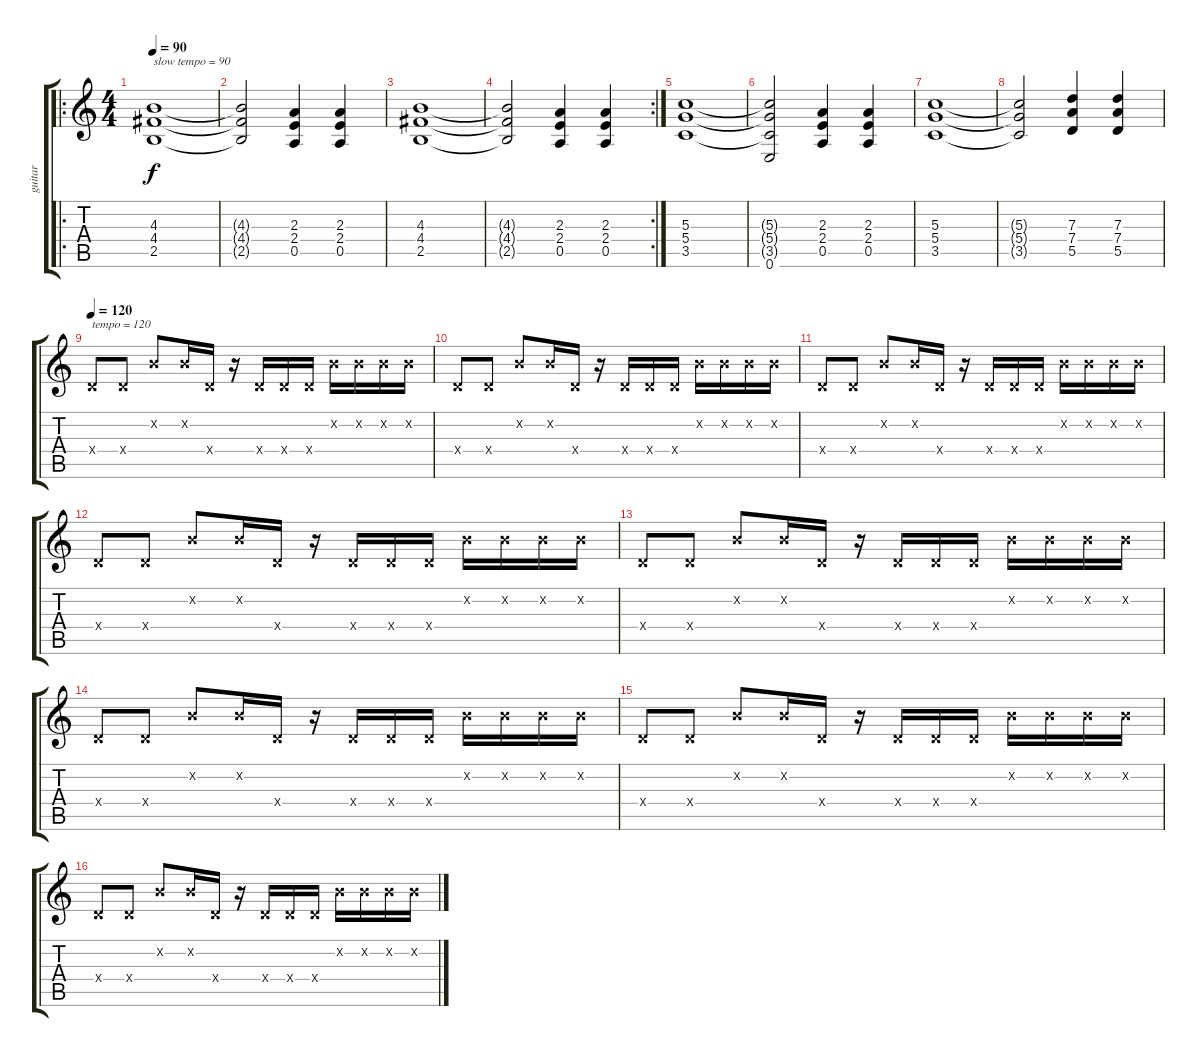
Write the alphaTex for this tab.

\track ("guitar" "guitar") {instrument overdrivenguitar}
\staff {score tabs}
\tuning (E4 B3 G3 D3 A2 E2) {hide}
\ro
\ts (4 4)
\tempo 90
\clef g2
\ks c
(4.3 4.4 2.5).1{txt "slow tempo = 90" dy f} |
(4.3{t} 4.4{t} 2.5{t}).2 (2.3 2.4 0.5).4 (2.3 2.4 0.5).4 |
(4.3 4.4 2.5).1 |
\rc 2
(4.3{t} 4.4{t} 2.5{t}).2 (2.3 2.4 0.5).4 (2.3 2.4 0.5).4 |
(5.3 5.4 3.5).1 |
(5.3{t} 5.4{t} 3.5{t} 0.6).2 (2.3 2.4 0.5).4 (2.3 2.4 0.5).4 |
(5.3 5.4 3.5).1 |
(5.3{t} 5.4{t} 3.5{t}).2 (7.3 7.4 5.5).4 (7.3 7.4 5.5).4 |
\tempo 120
0.4{x}.8{txt "tempo = 120"} 0.4{x}.8 0.2{x}.8 0.2{x}.16 0.4{x}.16 r.16 0.4{x}.16 0.4{x}.16 0.4{x}.16 0.2{x}.16 0.2{x}.16 0.2{x}.16 0.2{x}.16 |
0.4{x}.8 0.4{x}.8 0.2{x}.8 0.2{x}.16 0.4{x}.16 r.16 0.4{x}.16 0.4{x}.16 0.4{x}.16 0.2{x}.16 0.2{x}.16 0.2{x}.16 0.2{x}.16 |
0.4{x}.8 0.4{x}.8 0.2{x}.8 0.2{x}.16 0.4{x}.16 r.16 0.4{x}.16 0.4{x}.16 0.4{x}.16 0.2{x}.16 0.2{x}.16 0.2{x}.16 0.2{x}.16 |
0.4{x}.8 0.4{x}.8 0.2{x}.8 0.2{x}.16 0.4{x}.16 r.16 0.4{x}.16 0.4{x}.16 0.4{x}.16 0.2{x}.16 0.2{x}.16 0.2{x}.16 0.2{x}.16 |
0.4{x}.8 0.4{x}.8 0.2{x}.8 0.2{x}.16 0.4{x}.16 r.16 0.4{x}.16 0.4{x}.16 0.4{x}.16 0.2{x}.16 0.2{x}.16 0.2{x}.16 0.2{x}.16 |
0.4{x}.8 0.4{x}.8 0.2{x}.8 0.2{x}.16 0.4{x}.16 r.16 0.4{x}.16 0.4{x}.16 0.4{x}.16 0.2{x}.16 0.2{x}.16 0.2{x}.16 0.2{x}.16 |
0.4{x}.8 0.4{x}.8 0.2{x}.8 0.2{x}.16 0.4{x}.16 r.16 0.4{x}.16 0.4{x}.16 0.4{x}.16 0.2{x}.16 0.2{x}.16 0.2{x}.16 0.2{x}.16 |
0.4{x}.8 0.4{x}.8 0.2{x}.8 0.2{x}.16 0.4{x}.16 r.16 0.4{x}.16 0.4{x}.16 0.4{x}.16 0.2{x}.16 0.2{x}.16 0.2{x}.16 0.2{x}.16
